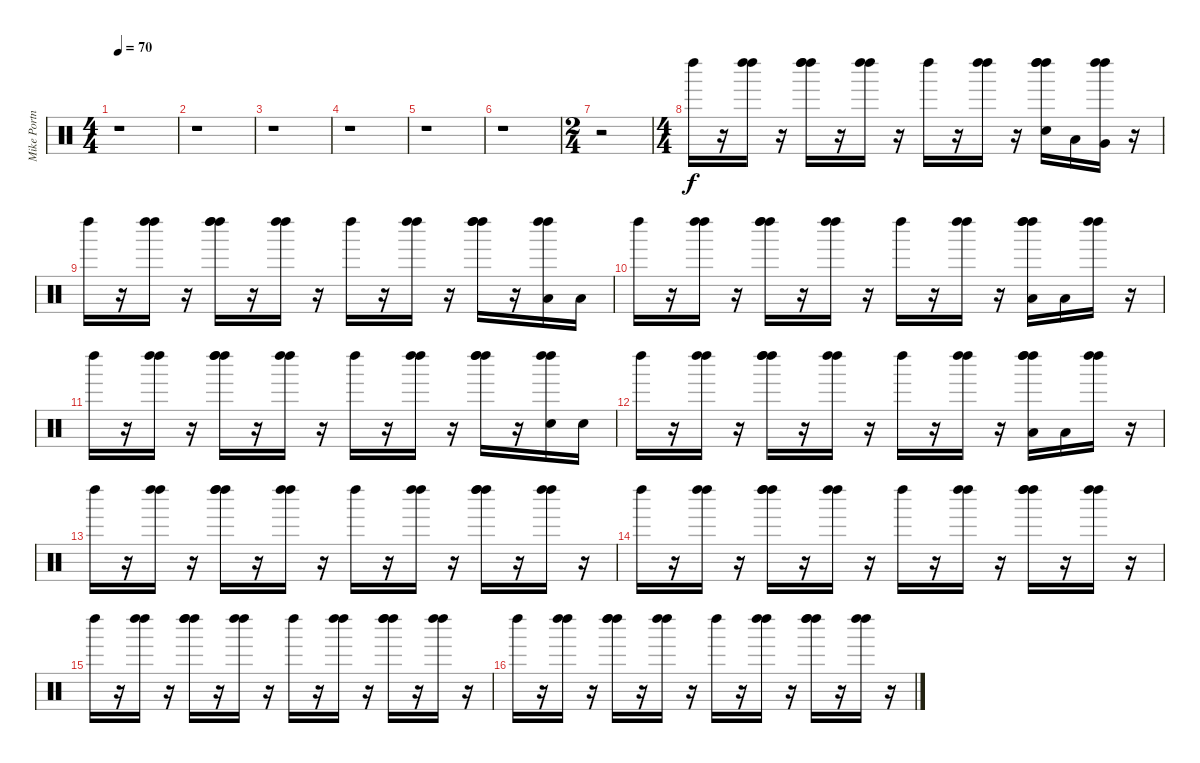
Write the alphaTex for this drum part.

\track ("Mike Portnoy" "Mike Portn") {instrument percussion}
\staff {score}
\articulation defaults
\ts (4 4)
\tempo 70
\clef neutral
\ks c
r.1{dy f} |
r.1 |
r.1 |
r.1 |
r.1 |
r.1 |
\ts (2 4)
r.2 |
\ts (4 4)
"Left Maraca (hit)".16 r.16 ("Left Maraca (hit)" "Left Maraca (hit)").16 r.16 ("Left Maraca (hit)" "Left Maraca (hit)" "Left Maraca (hit)").16 r.16 ("Left Maraca (hit)" "Left Maraca (hit)").16 r.16 "Left Maraca (hit)".16 r.16 ("Left Maraca (hit)" "Left Maraca (hit)").16 r.16 ("Electric Snare (hit)" "Left Maraca (hit)" "Left Maraca (hit)" "Left Maraca (hit)").16 "Low Floor Tom (hit)".16 ("Very Low Tom (hit)" "Left Maraca (hit)" "Left Maraca (hit)").16 r.16 |
"Left Maraca (hit)".16 r.16 ("Left Maraca (hit)" "Left Maraca (hit)").16 r.16 ("Left Maraca (hit)" "Left Maraca (hit)" "Left Maraca (hit)").16 r.16 ("Left Maraca (hit)" "Left Maraca (hit)").16 r.16 "Left Maraca (hit)".16 r.16 ("Left Maraca (hit)" "Left Maraca (hit)").16 r.16 ("Left Maraca (hit)" "Left Maraca (hit)" "Left Maraca (hit)").16 r.16 ("Low Floor Tom (hit)" "Left Maraca (hit)" "Left Maraca (hit)").16 "Low Floor Tom (hit)".16 |
"Left Maraca (hit)".16 r.16 ("Left Maraca (hit)" "Left Maraca (hit)").16 r.16 ("Left Maraca (hit)" "Left Maraca (hit)" "Left Maraca (hit)").16 r.16 ("Left Maraca (hit)" "Left Maraca (hit)").16 r.16 "Left Maraca (hit)".16 r.16 ("Left Maraca (hit)" "Left Maraca (hit)").16 r.16 ("Low Tom (hit)" "Left Maraca (hit)" "Left Maraca (hit)" "Left Maraca (hit)").16 "Low Tom (hit)".16 ("Left Maraca (hit)" "Left Maraca (hit)").16 r.16 |
"Left Maraca (hit)".16 r.16 ("Left Maraca (hit)" "Left Maraca (hit)").16 r.16 ("Left Maraca (hit)" "Left Maraca (hit)" "Left Maraca (hit)").16 r.16 ("Left Maraca (hit)" "Left Maraca (hit)").16 r.16 "Left Maraca (hit)".16 r.16 ("Left Maraca (hit)" "Left Maraca (hit)").16 r.16 ("Left Maraca (hit)" "Left Maraca (hit)" "Left Maraca (hit)").16 r.16 ("Snare (hit) 2" "Left Maraca (hit)" "Left Maraca (hit)").16 "Snare (hit) 2".16 |
"Left Maraca (hit)".16 r.16 ("Left Maraca (hit)" "Left Maraca (hit)").16 r.16 ("Left Maraca (hit)" "Left Maraca (hit)" "Left Maraca (hit)").16 r.16 ("Left Maraca (hit)" "Left Maraca (hit)").16 r.16 "Left Maraca (hit)".16 r.16 ("Left Maraca (hit)" "Left Maraca (hit)").16 r.16 ("Left Maraca (hit)" "Low Tom (hit)" "Left Maraca (hit)" "Left Maraca (hit)").16 "Low Tom (hit)".16 ("Left Maraca (hit)" "Left Maraca (hit)").16 r.16 |
"Left Maraca (hit)".16 r.16 ("Left Maraca (hit)" "Left Maraca (hit)").16 r.16 ("Left Maraca (hit)" "Left Maraca (hit)" "Left Maraca (hit)").16 r.16 ("Left Maraca (hit)" "Left Maraca (hit)").16 r.16 "Left Maraca (hit)".16 r.16 ("Left Maraca (hit)" "Left Maraca (hit)").16 r.16 ("Left Maraca (hit)" "Left Maraca (hit)" "Left Maraca (hit)").16 r.16 ("Left Maraca (hit)" "Left Maraca (hit)").16 r.16 |
"Left Maraca (hit)".16 r.16 ("Left Maraca (hit)" "Left Maraca (hit)").16 r.16 ("Left Maraca (hit)" "Left Maraca (hit)" "Left Maraca (hit)").16 r.16 ("Left Maraca (hit)" "Left Maraca (hit)").16 r.16 "Left Maraca (hit)".16 r.16 ("Left Maraca (hit)" "Left Maraca (hit)").16 r.16 ("Left Maraca (hit)" "Left Maraca (hit)" "Left Maraca (hit)").16 r.16 ("Left Maraca (hit)" "Left Maraca (hit)").16 r.16 |
"Left Maraca (hit)".16 r.16 ("Left Maraca (hit)" "Left Maraca (hit)").16 r.16 ("Left Maraca (hit)" "Left Maraca (hit)" "Left Maraca (hit)").16 r.16 ("Left Maraca (hit)" "Left Maraca (hit)").16 r.16 "Left Maraca (hit)".16 r.16 ("Left Maraca (hit)" "Left Maraca (hit)").16 r.16 ("Left Maraca (hit)" "Left Maraca (hit)" "Left Maraca (hit)").16 r.16 ("Left Maraca (hit)" "Left Maraca (hit)").16 r.16 |
"Left Maraca (hit)".16 r.16 ("Left Maraca (hit)" "Left Maraca (hit)").16 r.16 ("Left Maraca (hit)" "Left Maraca (hit)" "Left Maraca (hit)").16 r.16 ("Left Maraca (hit)" "Left Maraca (hit)").16 r.16 "Left Maraca (hit)".16 r.16 ("Left Maraca (hit)" "Left Maraca (hit)").16 r.16 ("Left Maraca (hit)" "Left Maraca (hit)" "Left Maraca (hit)").16 r.16 ("Left Maraca (hit)" "Left Maraca (hit)").16 r.16
